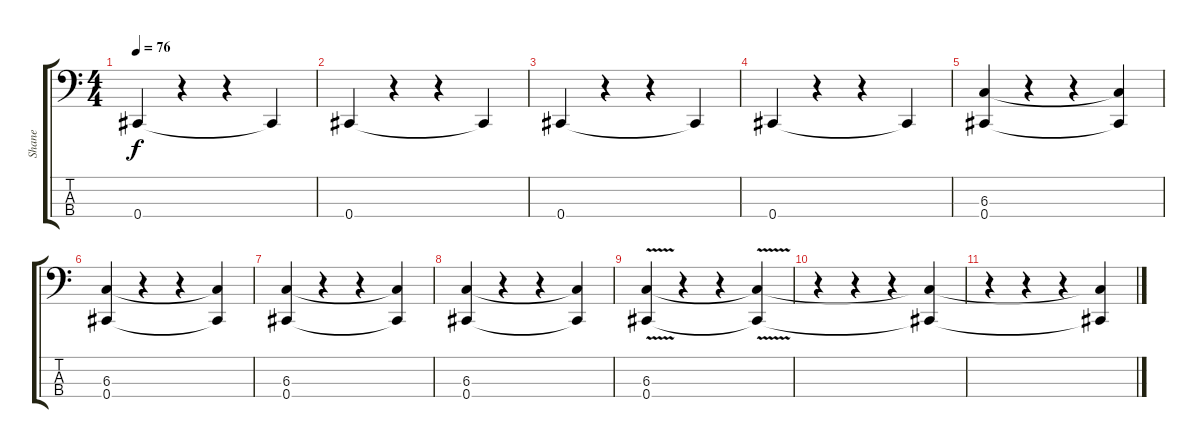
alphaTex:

\track ("Shane" "Shane") {instrument electricbasspick}
\staff {score tabs}
\tuning (E2 B1 Gb1 Db1) {hide}
\ts (4 4)
\tempo 76
\clef f4
\ks c
0.4.4{dy f} r.4 r.4 0.4{t}.4 |
0.4.4 r.4 r.4 0.4{t}.4 |
0.4.4 r.4 r.4 0.4{t}.4 |
0.4.4 r.4 r.4 0.4{t}.4 |
(6.3 0.4).4 r.4 r.4 (6.3{t} 0.4{t}).4 |
(6.3 0.4).4 r.4 r.4 (6.3{t} 0.4{t}).4 |
(6.3 0.4).4 r.4 r.4 (6.3{t} 0.4{t}).4 |
(6.3 0.4).4 r.4 r.4 (6.3{t} 0.4{t}).4 |
(6.3{v} 0.4{v}).4 r.4 r.4 (6.3{t} 0.4{t}).4 |
r.4 r.4 r.4 (6.3{t} 0.4{t}).4 |
r.4 r.4 r.4 (6.3{t} 0.4{t}).4
